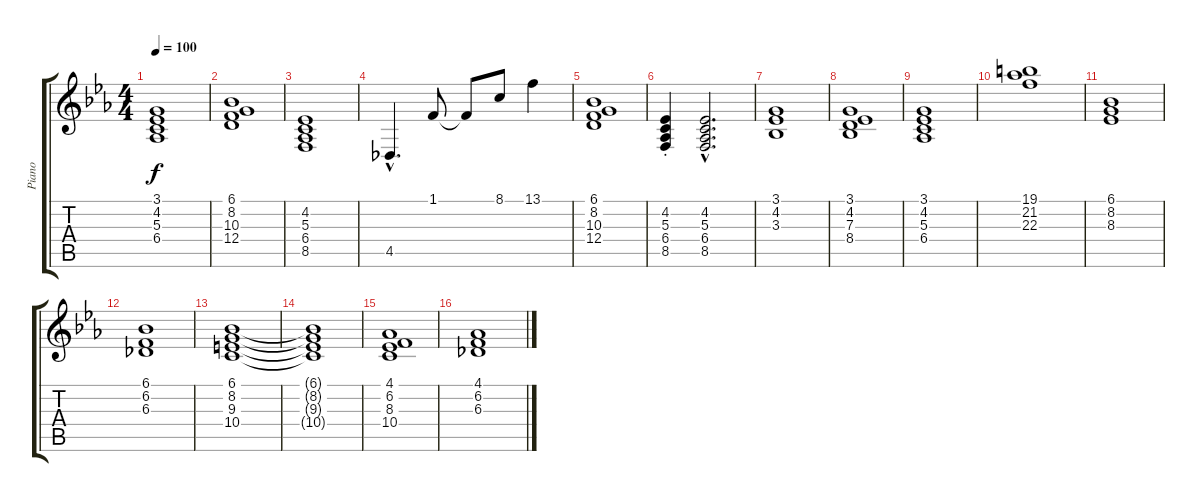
\track ("Piano" "Piano") {instrument electricpiano1}
\staff {score tabs}
\tuning (E4 B3 G3 D3 A2 E2) {hide}
\ts (4 4)
\tempo 100
\clef g2
\ks eb
(3.1 4.2 5.3 6.4).1{dy f} |
(6.1 8.2 10.3 12.4).1 |
(4.2 5.3 6.4 8.5).1 |
4.5{hac}.4{d} 1.1.8 1.1{t}.8 8.1.8 13.1.4 |
(6.1 8.2 10.3 12.4).1 |
(4.2{st} 5.3{st} 6.4{st} 8.5{st}).4 (4.2{hac} 5.3{hac} 6.4{hac} 8.5{hac}).2{d} |
(3.1 4.2 3.3).1 |
(3.1 4.2 7.3 8.4).1 |
(3.1 4.2 5.3 6.4).1 |
(19.1 21.2 22.3).1 |
(6.1 8.2 8.3).1 |
(6.1 6.2 6.3).1 |
(6.1 8.2 9.3 10.4).1 |
(6.1{t} 8.2{t} 9.3{t} 10.4{t}).1 |
(4.1 6.2 8.3 10.4).1 |
(4.1 6.2 6.3).1
